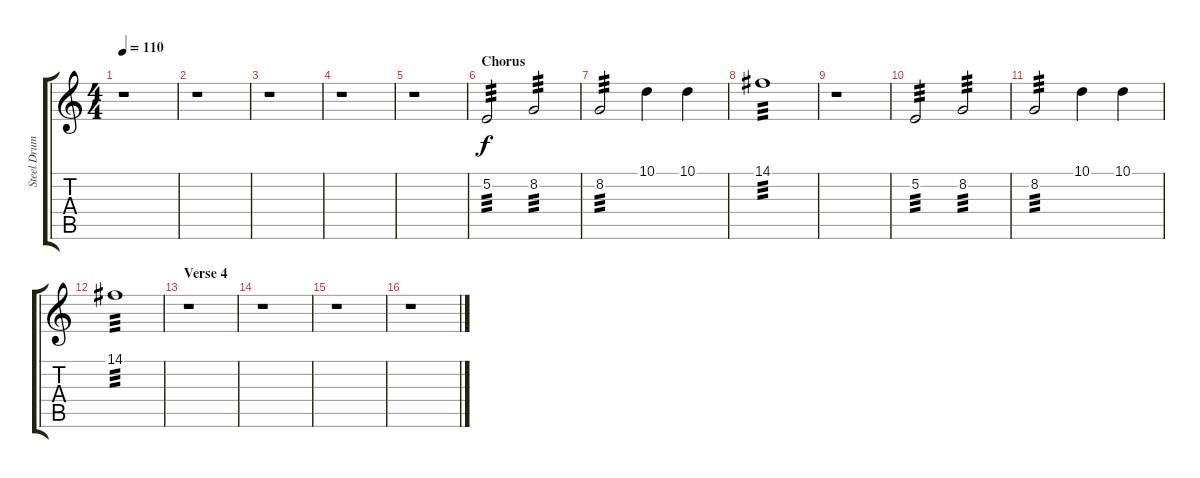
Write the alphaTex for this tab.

\track ("Steel Drums" "Steel Drum") {instrument steeldrums}
\staff {score tabs}
\tuning (E4 B3 G3 D3 A2 E2) {hide}
\ts (4 4)
\tempo 110
\clef g2
\ks c
r.1{dy ff} |
r.1 |
r.1 |
r.1 |
r.1 |
\section ("" "Chorus")
5.2.2{tp 3 dy f} 8.2.2{tp 3} |
8.2.2{tp 3} 10.1.4 10.1.4 |
14.1.1{tp 3} |
r.1 |
5.2.2{tp 3} 8.2.2{tp 3} |
8.2.2{tp 3} 10.1.4 10.1.4 |
14.1.1{tp 3} |
\section ("" "Verse 4")
r.1 |
r.1 |
r.1 |
r.1
